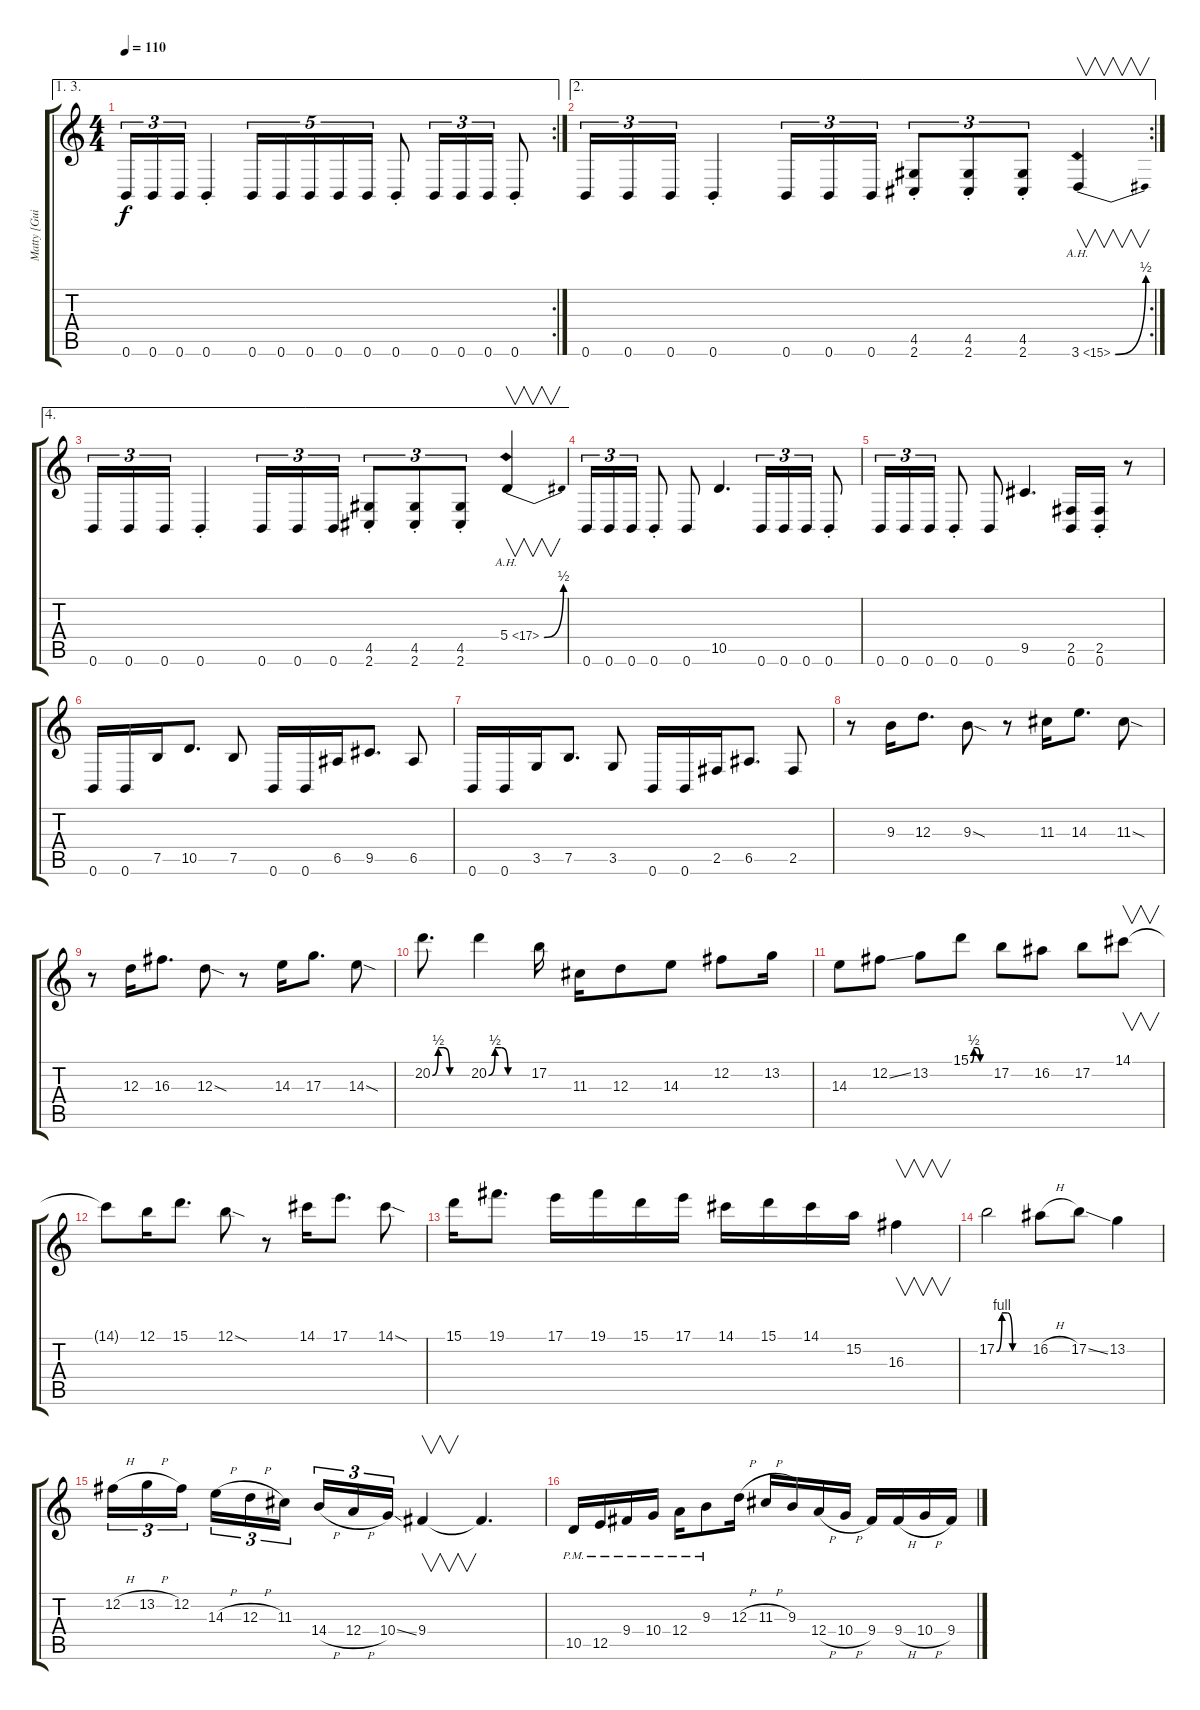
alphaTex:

\track ("Matty [Guitar Right]" "Matty [Gui") {instrument distortionguitar}
\staff {score tabs}
\tuning (B3 Gb3 D3 A2 E2 B1) {hide}
\ae (1 3)
\rc 2
\ts (4 4)
\tempo 110
\clef g2
\ks c
0.6.16{tu (3 2) dy f} 0.6.16{tu (3 2)} 0.6.16{tu (3 2)} 0.6{st}.4 0.6.16{tu (5 4)} 0.6.16{tu (5 4)} 0.6.16{tu (5 4)} 0.6.16{tu (5 4)} 0.6.16{tu (5 4)} 0.6{st}.8 0.6.16{tu (3 2)} 0.6.16{tu (3 2)} 0.6.16{tu (3 2)} 0.6{st}.8 |
\ae 2
\rc 2
0.6.16{tu (3 2)} 0.6.16{tu (3 2)} 0.6.16{tu (3 2)} 0.6{st}.4 0.6.16{tu (3 2)} 0.6.16{tu (3 2)} 0.6.16{tu (3 2)} (4.5{st} 2.6).8{tu (3 2)} (4.5{st} 2.6).8{tu (3 2)} (4.5{st} 2.6).8{tu (3 2)} 3.6{be (bend 0 0 60 2) ah 12}.4{v} |
\ae 4
0.6.16{tu (3 2)} 0.6.16{tu (3 2)} 0.6.16{tu (3 2)} 0.6{st}.4 0.6.16{tu (3 2)} 0.6.16{tu (3 2)} 0.6.16{tu (3 2)} (4.5{st} 2.6).8{tu (3 2)} (4.5{st} 2.6).8{tu (3 2)} (4.5{st} 2.6).8{tu (3 2)} 5.4{be (bend 0 0 60 2) ah 12}.4{v} |
0.6.16{tu (3 2)} 0.6.16{tu (3 2)} 0.6.16{tu (3 2)} 0.6{st}.8 0.6.8 10.5.4{d} 0.6.16{tu (3 2)} 0.6.16{tu (3 2)} 0.6.16{tu (3 2)} 0.6{st}.8 |
0.6.16{tu (3 2)} 0.6.16{tu (3 2)} 0.6.16{tu (3 2)} 0.6{st}.8 0.6.8 9.5.4{d} (2.5 0.6).16 (2.5{st} 0.6).16 r.8 |
0.6.16 0.6.16 7.5.16 10.5.8{d} 7.5.8 0.6.16 0.6.16 6.5.16 9.5.8{d} 6.5.8 |
0.6.16 0.6.16 3.5.16 7.5.8{d} 3.5.8 0.6.16 0.6.16 2.5.16 6.5.8{d} 2.5.8 |
r.8 9.3.16 12.3.8{d} 9.3{sod}.8 r.8 11.3.16 14.3.8{d} 11.3{sod}.8 |
r.8 12.3.16 16.3.8{d} 12.3{sod}.8 r.8 14.3.16 17.3.8{d} 14.3{sod}.8 |
20.2{be (custom 0 0 10 2 20 2 30 0 60 0)}.8{d} 20.2{be (custom 0 0 10 2 20 2 30 0 60 0)}.4 17.2.16 11.3.16 12.3.8 14.3.8 12.2.8 13.2.16 |
14.3.8 12.2{ss}.8 13.2.8 15.1{be (custom 0 0 10 2 20 2 30 0 60 0)}.8 17.2.8 16.2.8 17.2.8 14.1.8{v} |
14.1{t}.8 12.1.16 15.1.8{d} 12.1{sod}.8 r.8 14.1.16 17.1.8{d} 14.1{sod}.8 |
15.1.16 19.1.8{d} 17.1.16 19.1.16 15.1.16 17.1.16 14.1.16 15.1.16 14.1.16 15.2.16 16.3.4{v} |
17.2{be (custom 0 0 10 4 20 4 30 0 60 0)}.2 16.2{h}.8 17.2{ss}.8 13.2.4 |
12.2{h}.16{tu (3 2)} 13.2{h}.16{tu (3 2)} 12.2.16{tu (3 2) beam splitsecondary} 14.3{h}.16{tu (3 2)} 12.3{h}.16{tu (3 2)} 11.3.16{tu (3 2)} 14.4{h}.16{tu (3 2)} 12.4{h}.16{tu (3 2)} 10.4{ss}.16{tu (3 2)} 9.4.4{v} 9.4{t}.4{d} |
10.5{pm}.16 12.5{pm}.16 9.4{pm}.16 10.4{pm}.16 12.4{pm}.16 9.3{pm}.8 12.3{h}.16 11.3{h}.16 9.3.16 12.4{h}.16 10.4{h}.16 9.4.16 9.4{h}.16 10.4{h}.16 9.4.16
